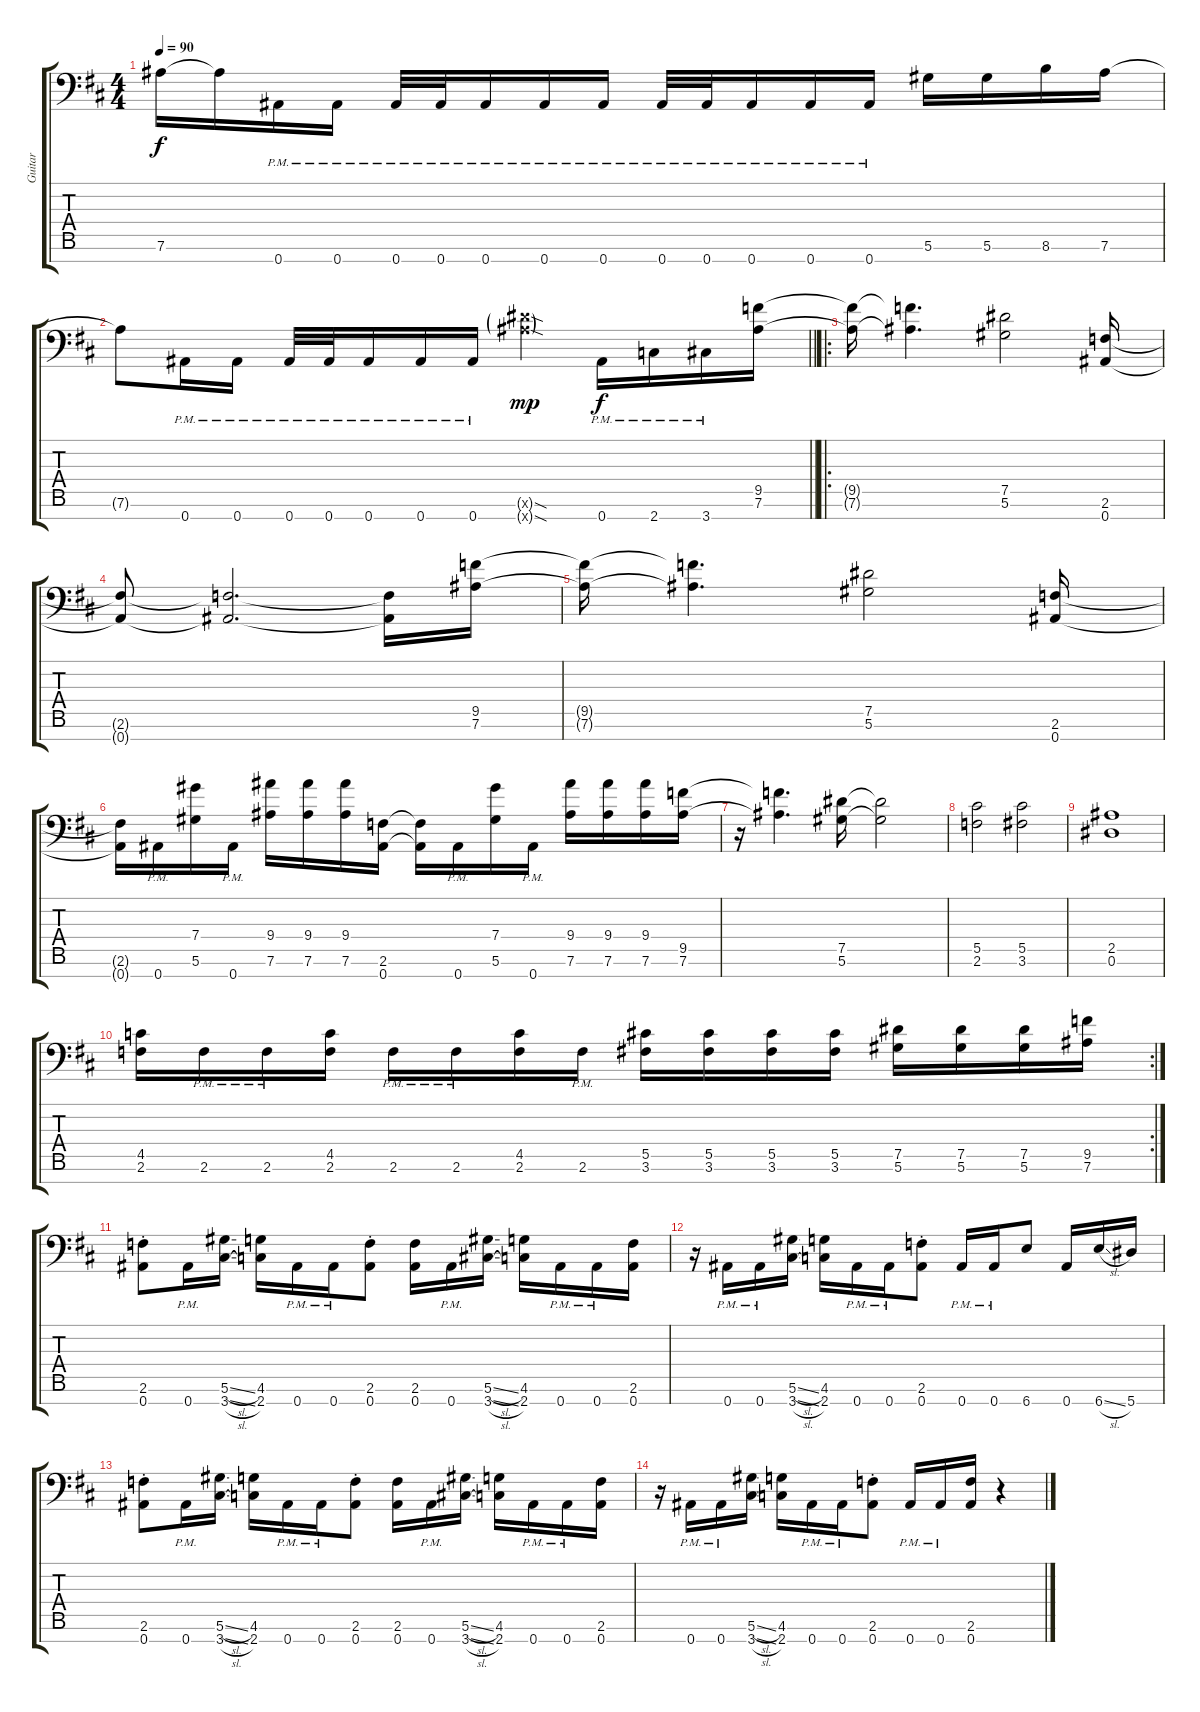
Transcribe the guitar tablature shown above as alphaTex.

\track ("Guitar " "Guitar ") {instrument distortionguitar}
\staff {score tabs}
\tuning (Eb4 Bb3 Gb3 Db3 Ab2 Eb2 Bb1) {hide}
\ts (4 4)
\tempo 90
\clef f4
\ks d
7.6{t}.16{dy f} 7.6{t}.16 0.7{pm}.16 0.7{pm}.16 0.7{pm}.32 0.7{pm}.32 0.7{pm}.16 0.7{pm}.16 0.7{pm}.16 0.7{pm}.32 0.7{pm}.32 0.7{pm}.16 0.7{pm}.16 0.7{pm}.16 5.6.16 5.6.16 8.6.16 7.6.16 |
\barLineRight lightlight
7.6{t}.8 0.7{pm}.16 0.7{pm}.16 0.7{pm}.32 0.7{pm}.32 0.7{pm}.16 0.7{pm}.16 0.7{pm}.16 (12.6{sod g x} 12.7{sod g x}).4{dy mp} 0.7{pm}.16{dy f} 2.7{pm}.16 3.7{pm}.16 (9.5 7.6).16 |
\ro
(9.5{t} 7.6{t}).16 (9.5{t} 7.6{t}).4{d} (7.5 5.6).2 (2.6 0.7).16 |
(2.6{t} 0.7{t}).8 (2.6{t} 0.7{t}).2{d} (2.6{t} 0.7{t}).16 (9.5 7.6).16 |
(9.5{t} 7.6{t}).16 (9.5{t} 7.6{t}).4{d} (7.5 5.6).2 (2.6 0.7).16 |
(2.6{t} 0.7{t}).16 0.7{pm}.16 (7.4 5.6).16 0.7{pm}.16 (9.4 7.6).16 (9.4 7.6).16 (9.4 7.6).16 (2.6 0.7).16 (2.6{t} 0.7{t}).16 0.7{pm}.16 (7.4 5.6).16 0.7{pm}.16 (9.4 7.6).16 (9.4 7.6).16 (9.4 7.6).16 (9.5 7.6).16 |
r.16 (9.5{t} 7.6{t}).4{d} (7.5 5.6).16 (7.5{t} 5.6{t}).2 |
(5.5 2.6).2 (5.5 3.6).2 |
(2.5 0.6).1 |
\rc 2
(4.5 2.6).16 2.6{pm}.16 2.6{pm}.16 (4.5 2.6).16 2.6{pm}.16 2.6{pm}.16 (4.5 2.6).16 2.6{pm}.16 (5.5 3.6).16 (5.5 3.6).16 (5.5 3.6).16 (5.5 3.6).16 (7.5 5.6).16 (7.5 5.6).16 (7.5 5.6).16 (9.5 7.6).16 |
(2.6{st} 0.7{st}).8 0.7{pm}.16 (5.6{sl} 3.7{sl}).16 (4.6 2.7).16 0.7{pm}.16 0.7{pm}.16 (2.6{st} 0.7{st}).8 (2.6 0.7).16 0.7{pm}.16 (5.6{sl} 3.7{sl}).16 (4.6 2.7).16 0.7{pm}.16 0.7{pm}.16 (2.6 0.7).16 |
r.16 0.7{pm}.16 0.7{pm}.16 (5.6{sl} 3.7{sl}).16 (4.6 2.7).16 0.7{pm}.16 0.7{pm}.16 (2.6{st} 0.7{st}).8 0.7{pm}.16 0.7{pm}.16 6.7.8 0.7.16 6.7{sl}.16 5.7.16 |
(2.6{st} 0.7{st}).8 0.7{pm}.16 (5.6{sl} 3.7{sl}).16 (4.6 2.7).16 0.7{pm}.16 0.7{pm}.16 (2.6{st} 0.7{st}).8 (2.6 0.7).16 0.7{pm}.16 (5.6{sl} 3.7{sl}).16 (4.6 2.7).16 0.7{pm}.16 0.7{pm}.16 (2.6 0.7).16 |
r.16 0.7{pm}.16 0.7{pm}.16 (5.6{sl} 3.7{sl}).16 (4.6 2.7).16 0.7{pm}.16 0.7{pm}.16 (2.6{st} 0.7{st}).8 0.7{pm}.16 0.7{pm}.16 (2.6 0.7).16 r.4
